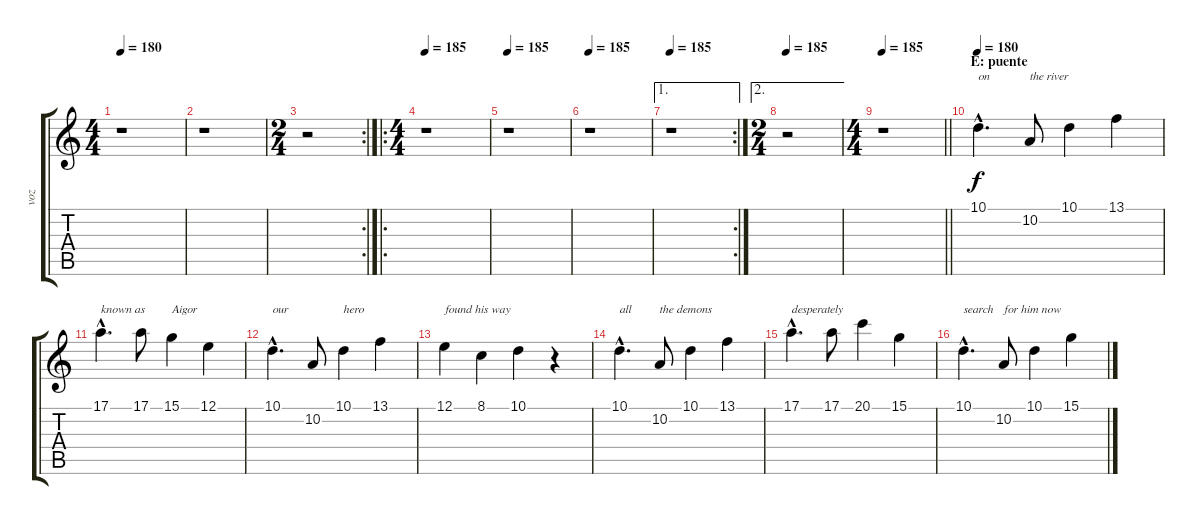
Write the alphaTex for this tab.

\track ("voz" "voz") {instrument lead6voice}
\staff {score tabs}
\tuning (E4 B3 G3 D3 A2 E2) {hide}
\ts (4 4)
\tempo 180
\clef g2
\ks c
r.1{dy f} |
r.1 |
\rc 2
\ts (2 4)
r.2 |
\ro
\ts (4 4)
\tempo 185
r.1 |
\tempo 185
r.1 |
\tempo 185
r.1 |
\ae 1
\rc 2
\tempo 185
r.1 |
\ae 2
\ts (2 4)
\tempo 185
r.2 |
\ts (4 4)
\tempo 185
\barLineRight lightlight
r.1 |
\section ("" "E: puente")
\tempo 180
10.1{hac}.4{d txt "on"} 10.2.8{txt "the river"} 10.1.4 13.1.4 |
17.1{hac}.4{d txt "known as"} 17.1.8 15.1.4{txt "Aigor"} 12.1.4 |
10.1{hac}.4{d txt "our"} 10.2.8 10.1.4{txt "hero"} 13.1.4 |
12.1.4{txt "found his way"} 8.1.4 10.1.4 r.4 |
10.1{hac}.4{d txt "all"} 10.2.8{txt "the demons"} 10.1.4 13.1.4 |
17.1{hac}.4{d txt "desperately"} 17.1.8 20.1.4 15.1.4 |
10.1{hac}.4{d txt "search"} 10.2.8{txt "for him now"} 10.1.4 15.1.4
